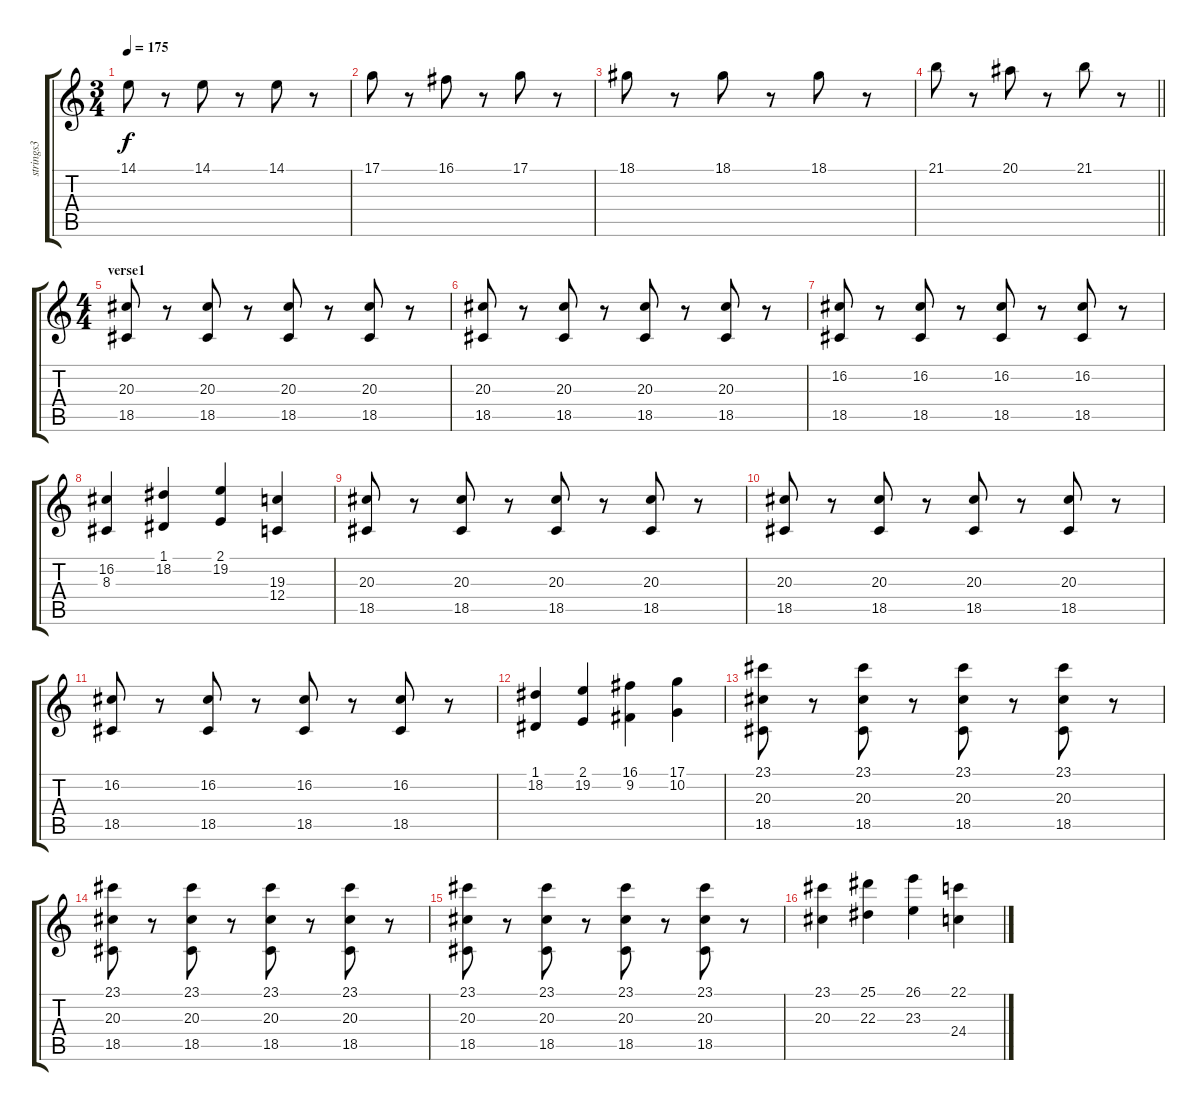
\track ("strings3" "strings3") {instrument stringensemble1}
\staff {score tabs}
\tuning (D4 A3 F3 C3 G2 C2) {hide}
\ts (3 4)
\tempo 175
\clef g2
\ks c
14.1.8{dy f} r.8 14.1.8 r.8 14.1.8 r.8 |
17.1.8 r.8 16.1.8 r.8 17.1.8 r.8 |
18.1.8 r.8 18.1.8 r.8 18.1.8 r.8 |
\barLineRight lightlight
21.1.8 r.8 20.1.8 r.8 21.1.8 r.8 |
\ts (4 4)
\section ("" "verse1")
(20.3 18.5).8 r.8 (20.3 18.5).8 r.8 (20.3 18.5).8 r.8 (20.3 18.5).8 r.8 |
(20.3 18.5).8 r.8 (20.3 18.5).8 r.8 (20.3 18.5).8 r.8 (20.3 18.5).8 r.8 |
(16.2 18.5).8 r.8 (16.2 18.5).8 r.8 (16.2 18.5).8 r.8 (16.2 18.5).8 r.8 |
(16.2 8.3).4 (1.1 18.2).4 (2.1 19.2).4 (19.3 12.4).4 |
(20.3 18.5).8 r.8 (20.3 18.5).8 r.8 (20.3 18.5).8 r.8 (20.3 18.5).8 r.8 |
(20.3 18.5).8 r.8 (20.3 18.5).8 r.8 (20.3 18.5).8 r.8 (20.3 18.5).8 r.8 |
(16.2 18.5).8 r.8 (16.2 18.5).8 r.8 (16.2 18.5).8 r.8 (16.2 18.5).8 r.8 |
(1.1 18.2).4 (2.1 19.2).4 (16.1 9.2).4 (17.1 10.2).4 |
(23.1 20.3 18.5).8 r.8 (23.1 20.3 18.5).8 r.8 (23.1 20.3 18.5).8 r.8 (23.1 20.3 18.5).8 r.8 |
(23.1 20.3 18.5).8 r.8 (23.1 20.3 18.5).8 r.8 (23.1 20.3 18.5).8 r.8 (23.1 20.3 18.5).8 r.8 |
(23.1 20.3 18.5).8 r.8 (23.1 20.3 18.5).8 r.8 (23.1 20.3 18.5).8 r.8 (23.1 20.3 18.5).8 r.8 |
(23.1 20.3).4 (25.1 22.3).4 (26.1 23.3).4 (22.1 24.4).4
